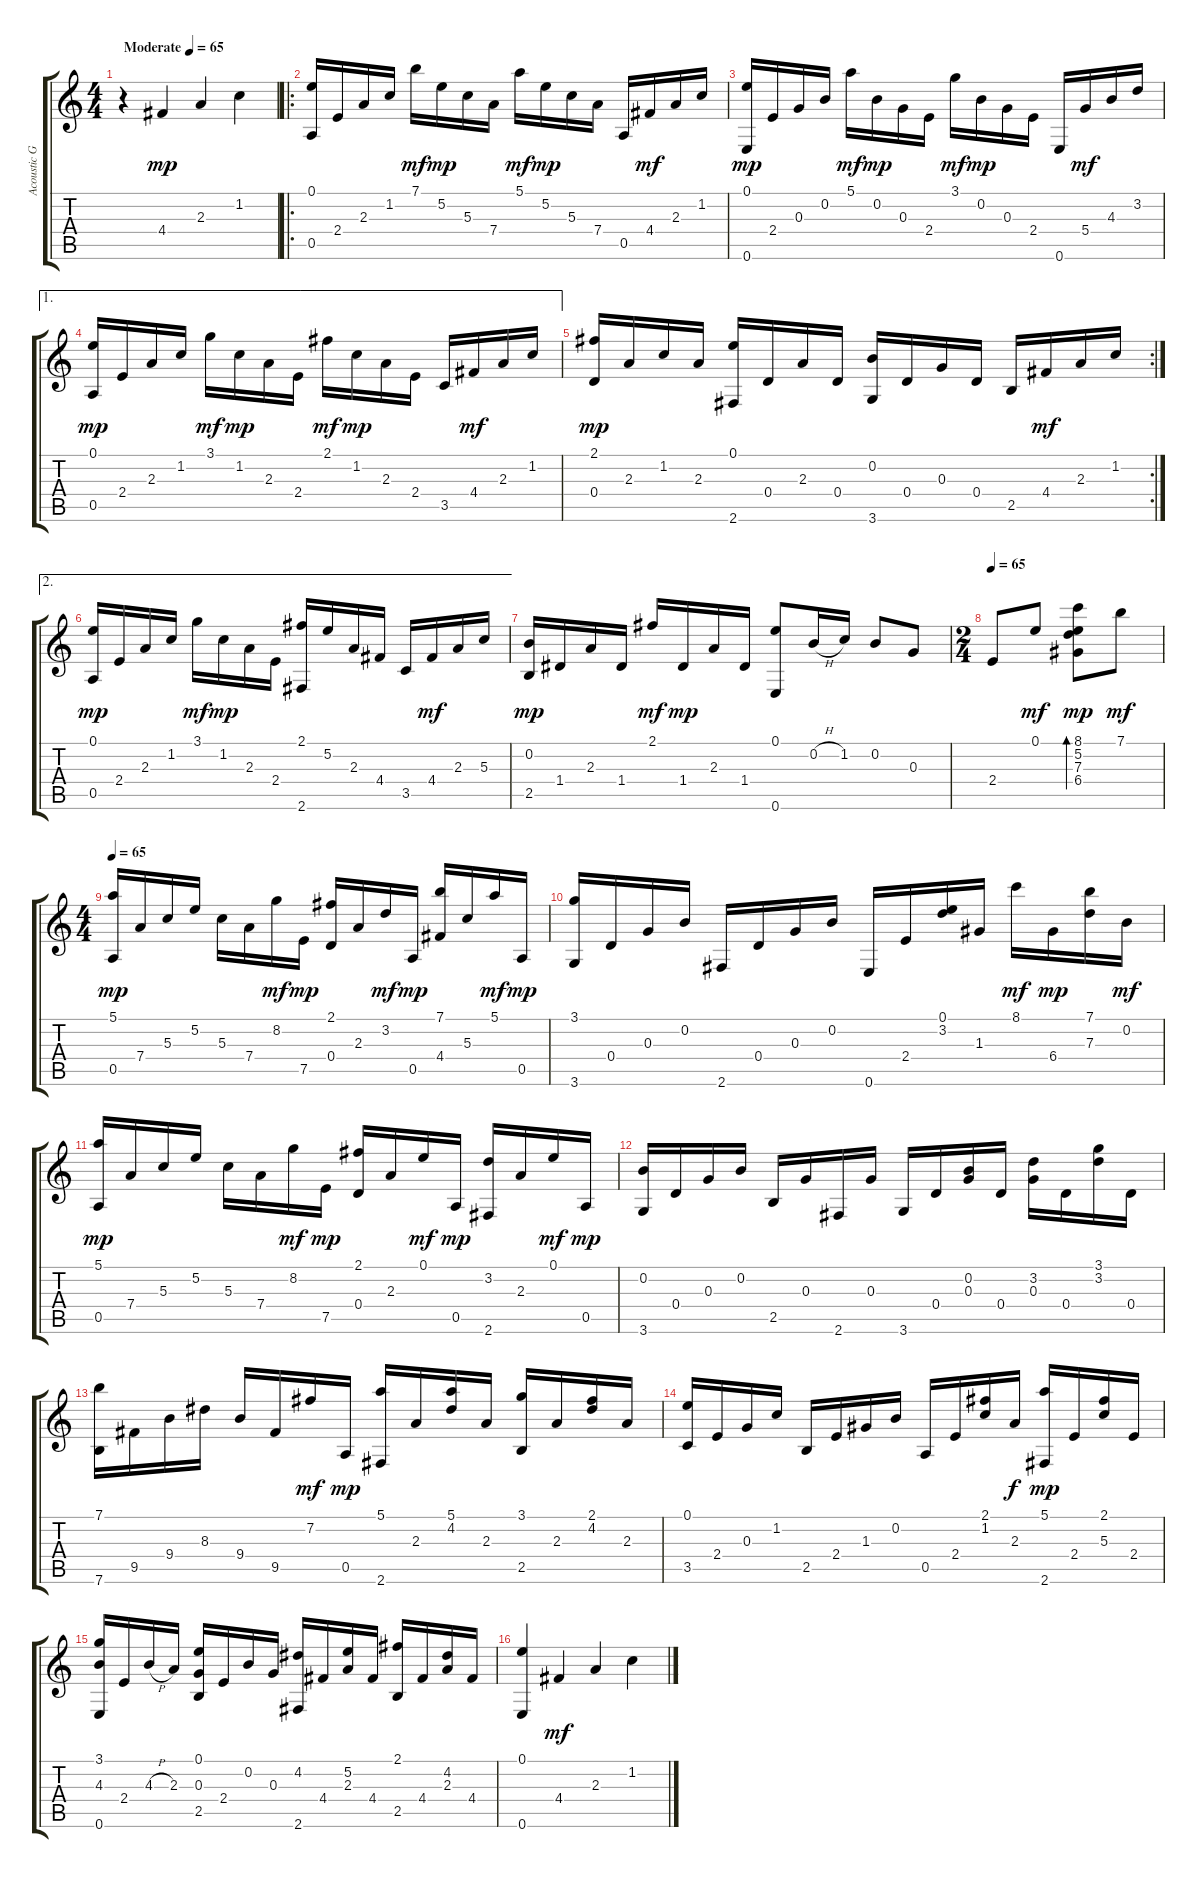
\track ("Acoustic Guitar" "Acoustic G") {instrument acousticguitarnylon}
\staff {score tabs}
\tuning (E4 B3 G3 D3 A2 E2) {hide}
\ts (4 4)
\tempo (65 "Moderate")
\clef g2
\ks c
r.4{dy mp instrument acousticguitarnylon} 4.4.4 2.3.4 1.2.4 |
\ro
(0.1 0.5).16 2.4.16 2.3.16 1.2.16 7.1.16{dy mf} 5.2.16{dy mp} 5.3.16 7.4.16 5.1.16{dy mf} 5.2.16{dy mp} 5.3.16 7.4.16 0.5.16 4.4.16{dy mf} 2.3.16 1.2.16 |
(0.1 0.6).16{dy mp} 2.4.16 0.3.16 0.2.16 5.1.16{dy mf} 0.2.16{dy mp} 0.3.16 2.4.16 3.1.16{dy mf} 0.2.16{dy mp} 0.3.16 2.4.16 0.6.16 5.4.16{dy mf} 4.3.16 3.2.16 |
\ae 1
(0.1 0.5).16{dy mp} 2.4.16 2.3.16 1.2.16 3.1.16{dy mf} 1.2.16{dy mp} 2.3.16 2.4.16 2.1.16{dy mf} 1.2.16{dy mp} 2.3.16 2.4.16 3.5.16 4.4.16{dy mf} 2.3.16 1.2.16 |
\rc 2
(2.1 0.4).16{dy mp} 2.3.16 1.2.16 2.3.16 (0.1 2.6).16 0.4.16 2.3.16 0.4.16 (0.2 3.6).16 0.4.16 0.3.16 0.4.16 2.5.16 4.4.16{dy mf} 2.3.16 1.2.16 |
\ae 2
(0.1 0.5).16{dy mp} 2.4.16 2.3.16 1.2.16 3.1.16{dy mf} 1.2.16{dy mp} 2.3.16 2.4.16 (2.1 2.6).16 5.2.16 2.3.16 4.4.16 3.5.16 4.4.16{dy mf} 2.3.16 5.3.16 |
(0.2 2.5).16{dy mp} 1.4.16 2.3.16 1.4.16 2.1.16{dy mf} 1.4.16{dy mp} 2.3.16 1.4.16 (0.1 0.6).8 0.2{h}.16 1.2.16 0.2.8 0.3.8 |
\ts (2 4)
\tempo 65
2.4.8 0.1.8{dy mf} (8.1 5.2 7.3 6.4).8{bd 60 dy mp} 7.1.8{dy mf} |
\ts (4 4)
\tempo 65
(5.1 0.5).16{dy mp} 7.4.16 5.3.16 5.2.16 5.3.16 7.4.16 8.2.16{dy mf} 7.5.16{dy mp} (2.1 0.4).16 2.3.16 3.2.16{dy mf} 0.5.16{dy mp} (7.1 4.4).16 5.3.16 5.1.16{dy mf} 0.5.16{dy mp} |
(3.1 3.6).16 0.4.16 0.3.16 0.2.16 2.6.16 0.4.16 0.3.16 0.2.16 0.6.16 2.4.16 (0.1 3.2).16 1.3.16 8.1.16{dy mf} 6.4.16{dy mp} (7.1 7.3).16 0.2.16{dy mf} |
(5.1 0.5).16{dy mp} 7.4.16 5.3.16 5.2.16 5.3.16 7.4.16 8.2.16{dy mf} 7.5.16{dy mp} (2.1 0.4).16 2.3.16 0.1.16{dy mf} 0.5.16{dy mp} (3.2 2.6).16 2.3.16 0.1.16{dy mf} 0.5.16{dy mp} |
(0.2 3.6).16 0.4.16 0.3.16 0.2.16 2.5.16 0.3.16 2.6.16 0.3.16 3.6.16 0.4.16 (0.2 0.3).16 0.4.16 (3.2 0.3).16 0.4.16 (3.1 3.2).16 0.4.16 |
(7.1 7.6).16 9.5.16 9.4.16 8.3.16 9.4.16 9.5.16 7.2.16{dy mf} 0.5.16{dy mp} (5.1 2.6).16 2.3.16 (5.1 4.2).16 2.3.16 (3.1 2.5).16 2.3.16 (2.1 4.2).16 2.3.16 |
(0.1 3.5).16 2.4.16 0.3.16 1.2.16 2.5.16 2.4.16 1.3.16 0.2.16 0.5.16 2.4.16 (2.1 1.2).16 2.3.16{dy f} (5.1 2.6).16{dy mp} 2.4.16 (2.1 5.3).16 2.4.16 |
(3.1 4.3 0.6).16 2.4.16 4.3{h}.16 2.3.16 (0.1 0.3 2.5).16 2.4.16 0.2.16 0.3.16 (4.2 2.6).16 4.4.16 (5.2 2.3).16 4.4.16 (2.1 2.5).16 4.4.16 (4.2 2.3).16 4.4.16 |
(0.1 0.6).4 4.4.4{dy mf} 2.3.4 1.2.4
